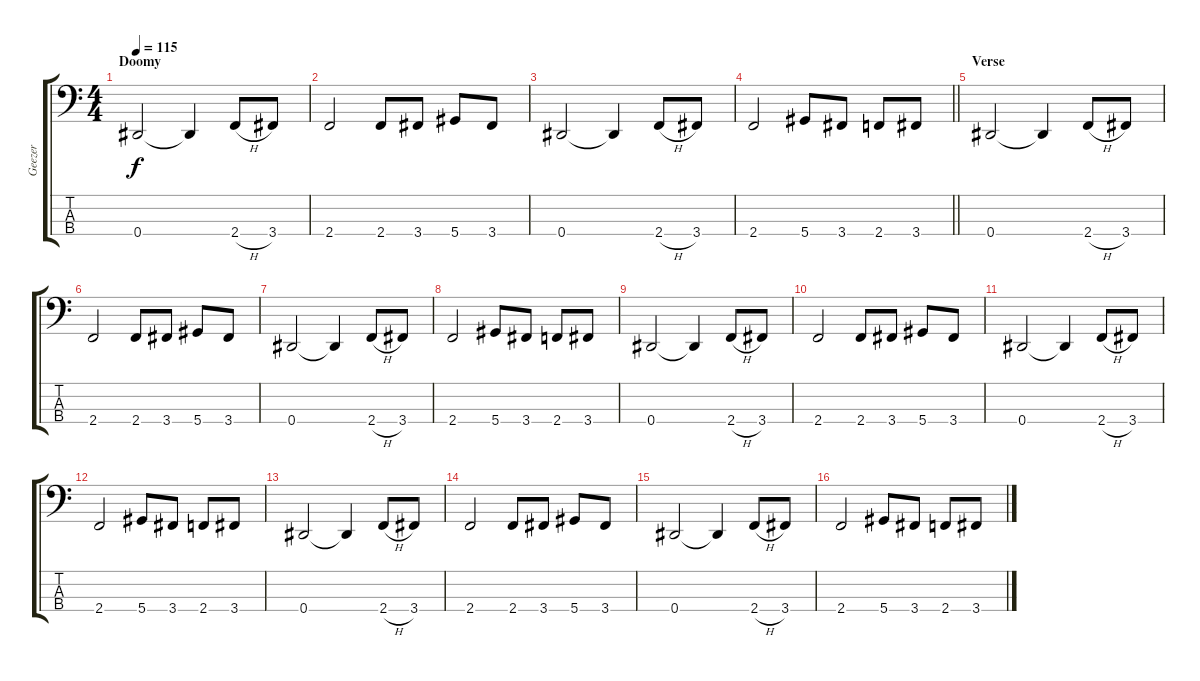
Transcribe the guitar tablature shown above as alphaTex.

\track ("Geezer" "Geezer") {instrument electricbassfinger}
\staff {score tabs}
\tuning (Gb2 Db2 Ab1 Eb1) {hide}
\ts (4 4)
\section ("" "Doomy")
\tempo 115
\clef f4
\ks c
0.4.2{dy f} 0.4{t}.4 2.4{h}.8 3.4.8 |
2.4.2 2.4.8 3.4.8 5.4.8 3.4.8 |
0.4.2 0.4{t}.4 2.4{h}.8 3.4.8 |
\barLineRight lightlight
2.4.2 5.4.8 3.4.8 2.4.8 3.4.8 |
\section ("" "Verse")
0.4.2 0.4{t}.4 2.4{h}.8 3.4.8 |
2.4.2 2.4.8 3.4.8 5.4.8 3.4.8 |
0.4.2 0.4{t}.4 2.4{h}.8 3.4.8 |
2.4.2 5.4.8 3.4.8 2.4.8 3.4.8 |
0.4.2 0.4{t}.4 2.4{h}.8 3.4.8 |
2.4.2 2.4.8 3.4.8 5.4.8 3.4.8 |
0.4.2 0.4{t}.4 2.4{h}.8 3.4.8 |
2.4.2 5.4.8 3.4.8 2.4.8 3.4.8 |
0.4.2 0.4{t}.4 2.4{h}.8 3.4.8 |
2.4.2 2.4.8 3.4.8 5.4.8 3.4.8 |
0.4.2 0.4{t}.4 2.4{h}.8 3.4.8 |
2.4.2 5.4.8 3.4.8 2.4.8 3.4.8
